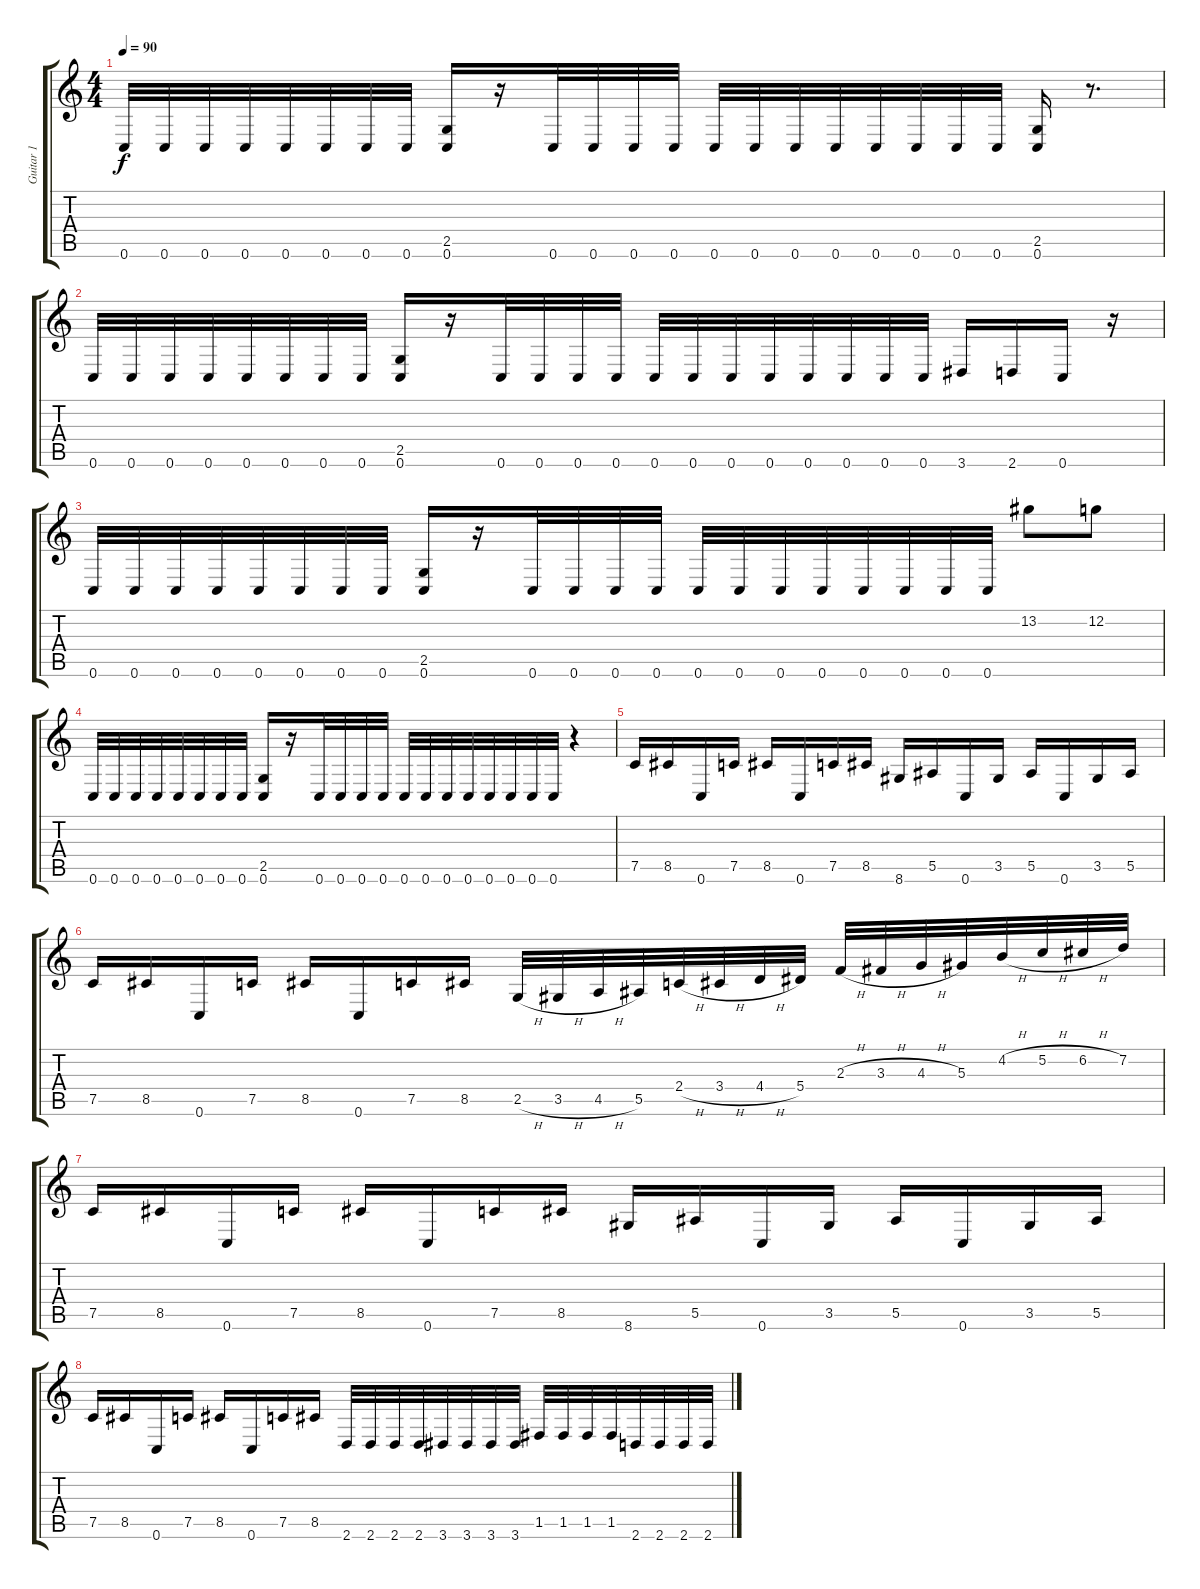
\track ("Guitar 1" "Guitar 1") {instrument distortionguitar}
\staff {score tabs}
\tuning (C4 G3 Eb3 Bb2 F2 C2) {hide}
\ts (4 4)
\tempo 90
\clef g2
\ks c
0.6.32{dy f} 0.6.32 0.6.32 0.6.32 0.6.32 0.6.32 0.6.32 0.6.32 (2.5 0.6).16 r.16 0.6.32 0.6.32 0.6.32 0.6.32 0.6.32 0.6.32 0.6.32 0.6.32 0.6.32 0.6.32 0.6.32 0.6.32 (2.5 0.6).16 r.8{d} |
0.6.32 0.6.32 0.6.32 0.6.32 0.6.32 0.6.32 0.6.32 0.6.32 (2.5 0.6).16 r.16 0.6.32 0.6.32 0.6.32 0.6.32 0.6.32 0.6.32 0.6.32 0.6.32 0.6.32 0.6.32 0.6.32 0.6.32 3.6.16 2.6.16 0.6.16 r.16 |
0.6.32 0.6.32 0.6.32 0.6.32 0.6.32 0.6.32 0.6.32 0.6.32 (2.5 0.6).16 r.16 0.6.32 0.6.32 0.6.32 0.6.32 0.6.32 0.6.32 0.6.32 0.6.32 0.6.32 0.6.32 0.6.32 0.6.32 13.2.8 12.2.8 |
0.6.32 0.6.32 0.6.32 0.6.32 0.6.32 0.6.32 0.6.32 0.6.32 (2.5 0.6).16 r.16 0.6.32 0.6.32 0.6.32 0.6.32 0.6.32 0.6.32 0.6.32 0.6.32 0.6.32 0.6.32 0.6.32 0.6.32 r.4 |
7.5.16 8.5.16 0.6.16 7.5.16 8.5.16 0.6.16 7.5.16 8.5.16 8.6.16 5.5.16 0.6.16 3.5.16 5.5.16 0.6.16 3.5.16 5.5.16 |
7.5.16 8.5.16 0.6.16 7.5.16 8.5.16 0.6.16 7.5.16 8.5.16 2.5{h}.32 3.5{h}.32 4.5{h}.32 5.5.32 2.4{h}.32 3.4{h}.32 4.4{h}.32 5.4.32 2.3{h}.32 3.3{h}.32 4.3{h}.32 5.3.32 4.2{h}.32 5.2{h}.32 6.2{h}.32 7.2.32 |
7.5.16 8.5.16 0.6.16 7.5.16 8.5.16 0.6.16 7.5.16 8.5.16 8.6.16 5.5.16 0.6.16 3.5.16 5.5.16 0.6.16 3.5.16 5.5.16 |
7.5.16 8.5.16 0.6.16 7.5.16 8.5.16 0.6.16 7.5.16 8.5.16 2.6.32 2.6.32 2.6.32 2.6.32 3.6.32 3.6.32 3.6.32 3.6.32 1.5.32 1.5.32 1.5.32 1.5.32 2.6.32 2.6.32 2.6.32 2.6.32
